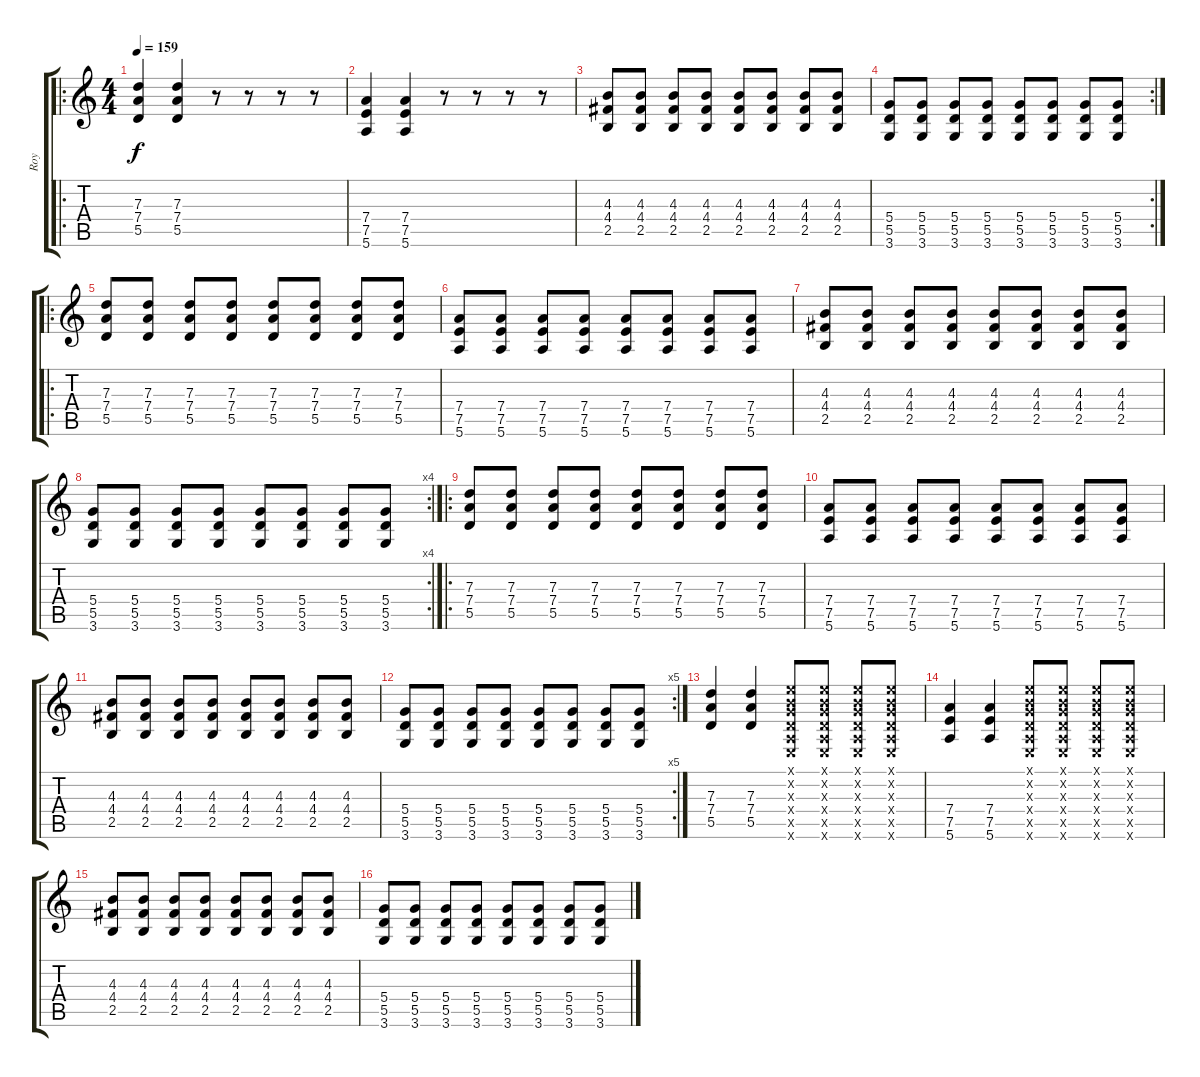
\track ("Roy" "Roy") {instrument distortionguitar}
\staff {score tabs}
\tuning (E4 B3 G3 D3 A2 E2) {hide}
\ro
\ts (4 4)
\tempo 159
\clef g2
\ks c
(7.3 7.4 5.5).4{dy f} (7.3 7.4 5.5).4 r.8 r.8 r.8 r.8 |
(7.4 7.5 5.6).4 (7.4 7.5 5.6).4 r.8 r.8 r.8 r.8 |
(4.3 4.4 2.5).8 (4.3 4.4 2.5).8 (4.3 4.4 2.5).8 (4.3 4.4 2.5).8 (4.3 4.4 2.5).8 (4.3 4.4 2.5).8 (4.3 4.4 2.5).8 (4.3 4.4 2.5).8 |
\rc 2
(5.4 5.5 3.6).8 (5.4 5.5 3.6).8 (5.4 5.5 3.6).8 (5.4 5.5 3.6).8 (5.4 5.5 3.6).8 (5.4 5.5 3.6).8 (5.4 5.5 3.6).8 (5.4 5.5 3.6).8 |
\ro
(7.3 7.4 5.5).8{volume 11 instrument distortionguitar} (7.3 7.4 5.5).8 (7.3 7.4 5.5).8 (7.3 7.4 5.5).8 (7.3 7.4 5.5).8 (7.3 7.4 5.5).8 (7.3 7.4 5.5).8 (7.3 7.4 5.5).8 |
(7.4 7.5 5.6).8 (7.4 7.5 5.6).8 (7.4 7.5 5.6).8 (7.4 7.5 5.6).8 (7.4 7.5 5.6).8 (7.4 7.5 5.6).8 (7.4 7.5 5.6).8 (7.4 7.5 5.6).8 |
(4.3 4.4 2.5).8 (4.3 4.4 2.5).8 (4.3 4.4 2.5).8 (4.3 4.4 2.5).8 (4.3 4.4 2.5).8 (4.3 4.4 2.5).8 (4.3 4.4 2.5).8 (4.3 4.4 2.5).8 |
\rc 4
(5.4 5.5 3.6).8 (5.4 5.5 3.6).8 (5.4 5.5 3.6).8 (5.4 5.5 3.6).8 (5.4 5.5 3.6).8 (5.4 5.5 3.6).8 (5.4 5.5 3.6).8 (5.4 5.5 3.6).8 |
\ro
(7.3 7.4 5.5).8{volume 11 instrument distortionguitar} (7.3 7.4 5.5).8 (7.3 7.4 5.5).8 (7.3 7.4 5.5).8 (7.3 7.4 5.5).8 (7.3 7.4 5.5).8 (7.3 7.4 5.5).8 (7.3 7.4 5.5).8 |
(7.4 7.5 5.6).8 (7.4 7.5 5.6).8 (7.4 7.5 5.6).8 (7.4 7.5 5.6).8 (7.4 7.5 5.6).8 (7.4 7.5 5.6).8 (7.4 7.5 5.6).8 (7.4 7.5 5.6).8 |
(4.3 4.4 2.5).8 (4.3 4.4 2.5).8 (4.3 4.4 2.5).8 (4.3 4.4 2.5).8 (4.3 4.4 2.5).8 (4.3 4.4 2.5).8 (4.3 4.4 2.5).8 (4.3 4.4 2.5).8 |
\rc 5
(5.4 5.5 3.6).8 (5.4 5.5 3.6).8 (5.4 5.5 3.6).8 (5.4 5.5 3.6).8 (5.4 5.5 3.6).8 (5.4 5.5 3.6).8 (5.4 5.5 3.6).8 (5.4 5.5 3.6).8 |
(7.3 7.4 5.5).4 (7.3 7.4 5.5).4 (0.1{x} 0.2{x} 0.3{x} 0.4{x} 0.5{x} 0.6{x}).8 (0.1{x} 0.2{x} 0.3{x} 0.4{x} 0.5{x} 0.6{x}).8 (0.1{x} 0.2{x} 0.3{x} 0.4{x} 0.5{x} 0.6{x}).8 (0.1{x} 0.2{x} 0.3{x} 0.4{x} 0.5{x} 0.6{x}).8 |
(7.4 7.5 5.6).4 (7.4 7.5 5.6).4 (0.1{x} 0.2{x} 0.3{x} 0.4{x} 0.5{x} 0.6{x}).8 (0.1{x} 0.2{x} 0.3{x} 0.4{x} 0.5{x} 0.6{x}).8 (0.1{x} 0.2{x} 0.3{x} 0.4{x} 0.5{x} 0.6{x}).8 (0.1{x} 0.2{x} 0.3{x} 0.4{x} 0.5{x} 0.6{x}).8 |
(4.3 4.4 2.5).8 (4.3 4.4 2.5).8 (4.3 4.4 2.5).8 (4.3 4.4 2.5).8 (4.3 4.4 2.5).8 (4.3 4.4 2.5).8 (4.3 4.4 2.5).8 (4.3 4.4 2.5).8 |
(5.4 5.5 3.6).8 (5.4 5.5 3.6).8 (5.4 5.5 3.6).8 (5.4 5.5 3.6).8 (5.4 5.5 3.6).8 (5.4 5.5 3.6).8 (5.4 5.5 3.6).8 (5.4 5.5 3.6).8
